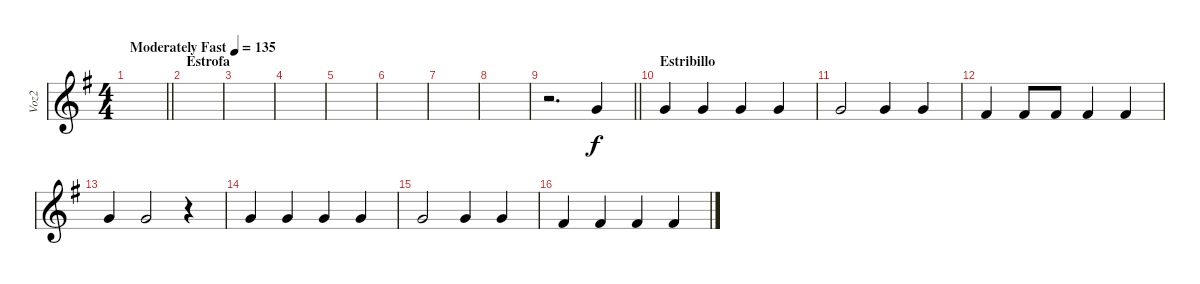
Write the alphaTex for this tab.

\track ("Voz2" "Voz2") {instrument tenorsax}
\staff {score}
\tuning (E4 B3 G3 D3 A2 E2) {hide}
\ts (4 4)
\tempo (135 "Moderately Fast")
\clef g2
\barLineRight lightlight
\ks g
|
\section ("" "Estrofa")
|
|
|
|
|
|
|
\barLineRight lightlight
r.2{d} 3.1.4 |
\section ("" "Estribillo")
3.1.4 3.1.4 3.1.4 3.1.4 |
3.1.2 3.1.4 3.1.4 |
2.1.4 2.1.8 2.1.8 2.1.4 2.1.4 |
3.1.4 3.1.2 r.4 |
3.1.4 3.1.4 3.1.4 3.1.4 |
3.1.2 3.1.4 3.1.4 |
2.1.4 2.1.4 2.1.4 2.1.4
